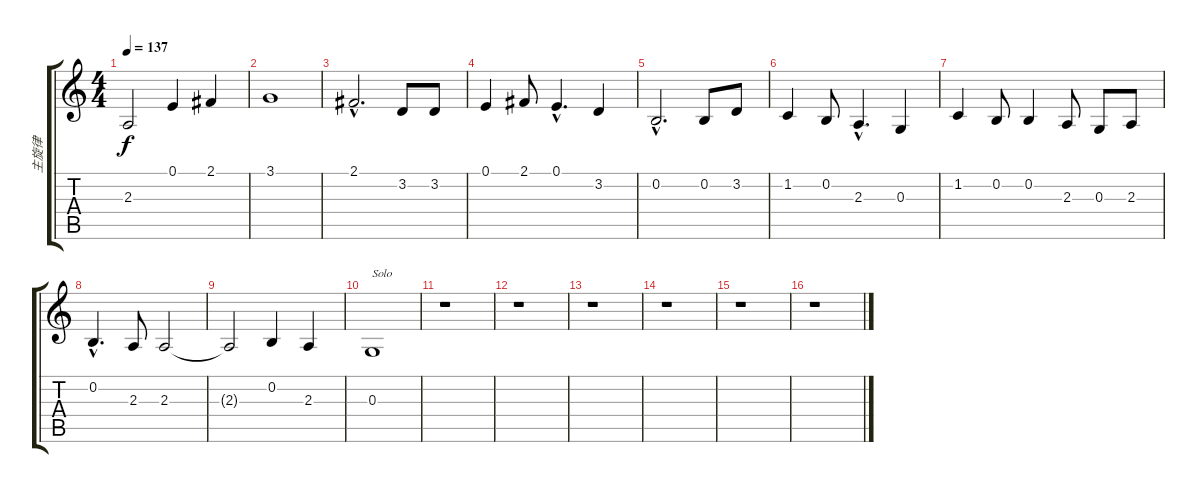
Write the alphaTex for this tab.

\track ("主旋律" "主旋律") {instrument harmonica}
\staff {score tabs}
\tuning (E4 B3 G3 D3 A2 E2) {hide}
\ts (4 4)
\tempo 137
\clef g2
\ks c
2.3{t}.2{dy f} 0.1.4 2.1.4 |
3.1.1 |
2.1{hac}.2{d} 3.2.8 3.2.8 |
0.1.4 2.1.8 0.1{hac}.4{d} 3.2.4 |
0.2{hac}.2{d} 0.2.8 3.2.8 |
1.2.4 0.2.8 2.3{hac}.4{d} 0.3.4 |
1.2.4 0.2.8 0.2.4 2.3.8 0.3.8 2.3.8 |
0.2{hac}.4{d} 2.3.8 2.3.2 |
2.3{t}.2 0.2.4 2.3.4 |
0.3.1{txt "Solo"} |
r.1 |
r.1 |
r.1 |
r.1 |
r.1 |
r.1
